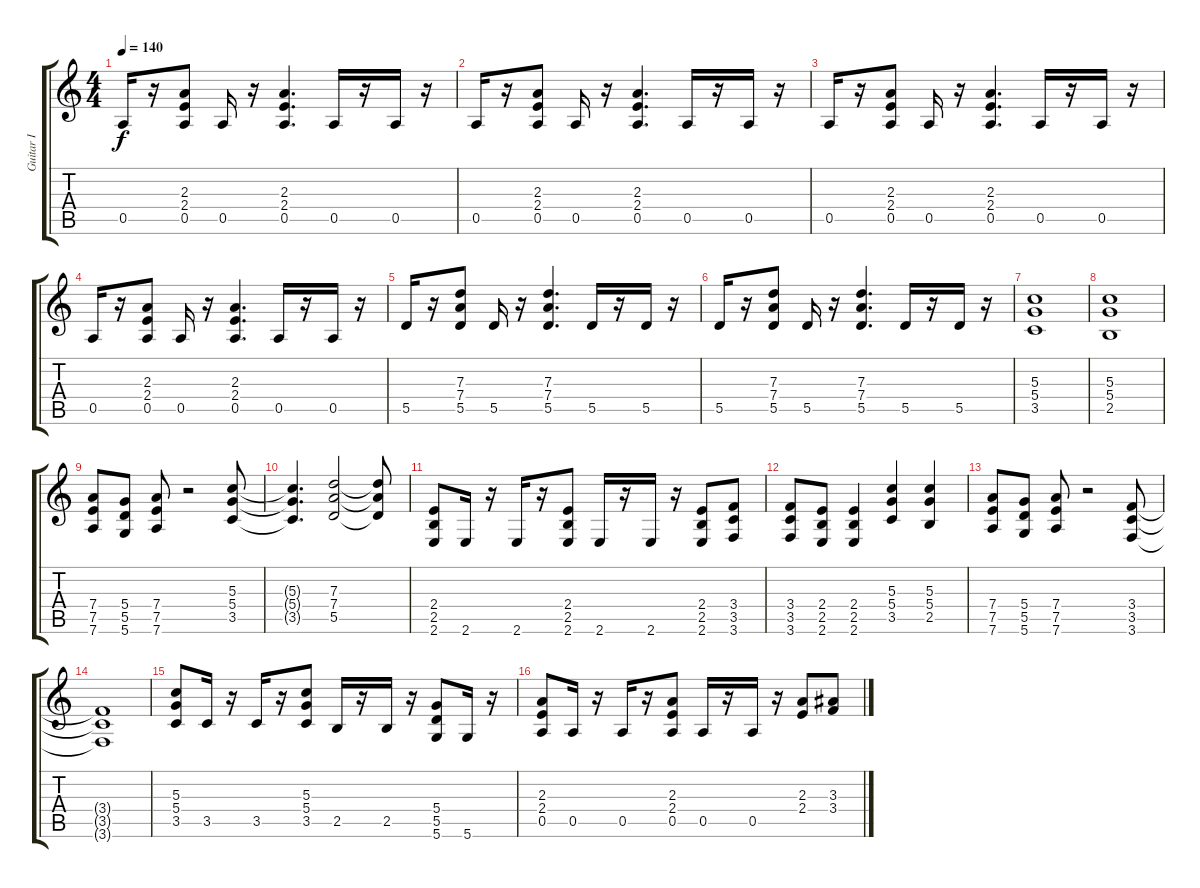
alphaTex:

\track ("Guitar I" "Guitar I") {instrument distortionguitar}
\staff {score tabs}
\tuning (E4 B3 G3 D3 A2 D2) {hide}
\ts (4 4)
\tempo 140
\clef g2
\ks c
0.5.16{dy f} r.16 (2.3 2.4 0.5).8 0.5.16 r.16 (2.3 2.4 0.5).4{d} 0.5.16 r.16 0.5.16 r.16 |
0.5.16 r.16 (2.3 2.4 0.5).8 0.5.16 r.16 (2.3 2.4 0.5).4{d} 0.5.16 r.16 0.5.16 r.16 |
0.5.16 r.16 (2.3 2.4 0.5).8 0.5.16 r.16 (2.3 2.4 0.5).4{d} 0.5.16 r.16 0.5.16 r.16 |
0.5.16 r.16 (2.3 2.4 0.5).8 0.5.16 r.16 (2.3 2.4 0.5).4{d} 0.5.16 r.16 0.5.16 r.16 |
5.5.16 r.16 (7.3 7.4 5.5).8 5.5.16 r.16 (7.3 7.4 5.5).4{d} 5.5.16 r.16 5.5.16 r.16 |
5.5.16 r.16 (7.3 7.4 5.5).8 5.5.16 r.16 (7.3 7.4 5.5).4{d} 5.5.16 r.16 5.5.16 r.16 |
(5.3 5.4 3.5).1 |
(5.3 5.4 2.5).1 |
(7.4 7.5 7.6).8 (5.4 5.5 5.6).8 (7.4 7.5 7.6).8 r.2 (5.3 5.4 3.5).8 |
(5.3{t} 5.4{t} 3.5{t}).4{d} (7.3 7.4 5.5).2 (7.3{t} 7.4{t} 5.5{t}).8 |
(2.4 2.5 2.6).8 2.6.16 r.16 2.6.16 r.16 (2.4 2.5 2.6).8 2.6.16 r.16 2.6.16 r.16 (2.4 2.5 2.6).8 (3.4 3.5 3.6).8 |
(3.4 3.5 3.6).8 (2.4 2.5 2.6).8 (2.4 2.5 2.6).4 (5.3 5.4 3.5).4 (5.3 5.4 2.5).4 |
(7.4 7.5 7.6).8 (5.4 5.5 5.6).8 (7.4 7.5 7.6).8 r.2 (3.4 3.5 3.6).8 |
(3.4{t} 3.5{t} 3.6{t}).1 |
(5.3 5.4 3.5).8 3.5.16 r.16 3.5.16 r.16 (5.3 5.4 3.5).8 2.5.16 r.16 2.5.16 r.16 (5.4 5.5 5.6).8 5.6.16 r.16 |
(2.3 2.4 0.5).8 0.5.16 r.16 0.5.16 r.16 (2.3 2.4 0.5).8 0.5.16 r.16 0.5.16 r.16 (2.3 2.4).8 (3.3 3.4).8
